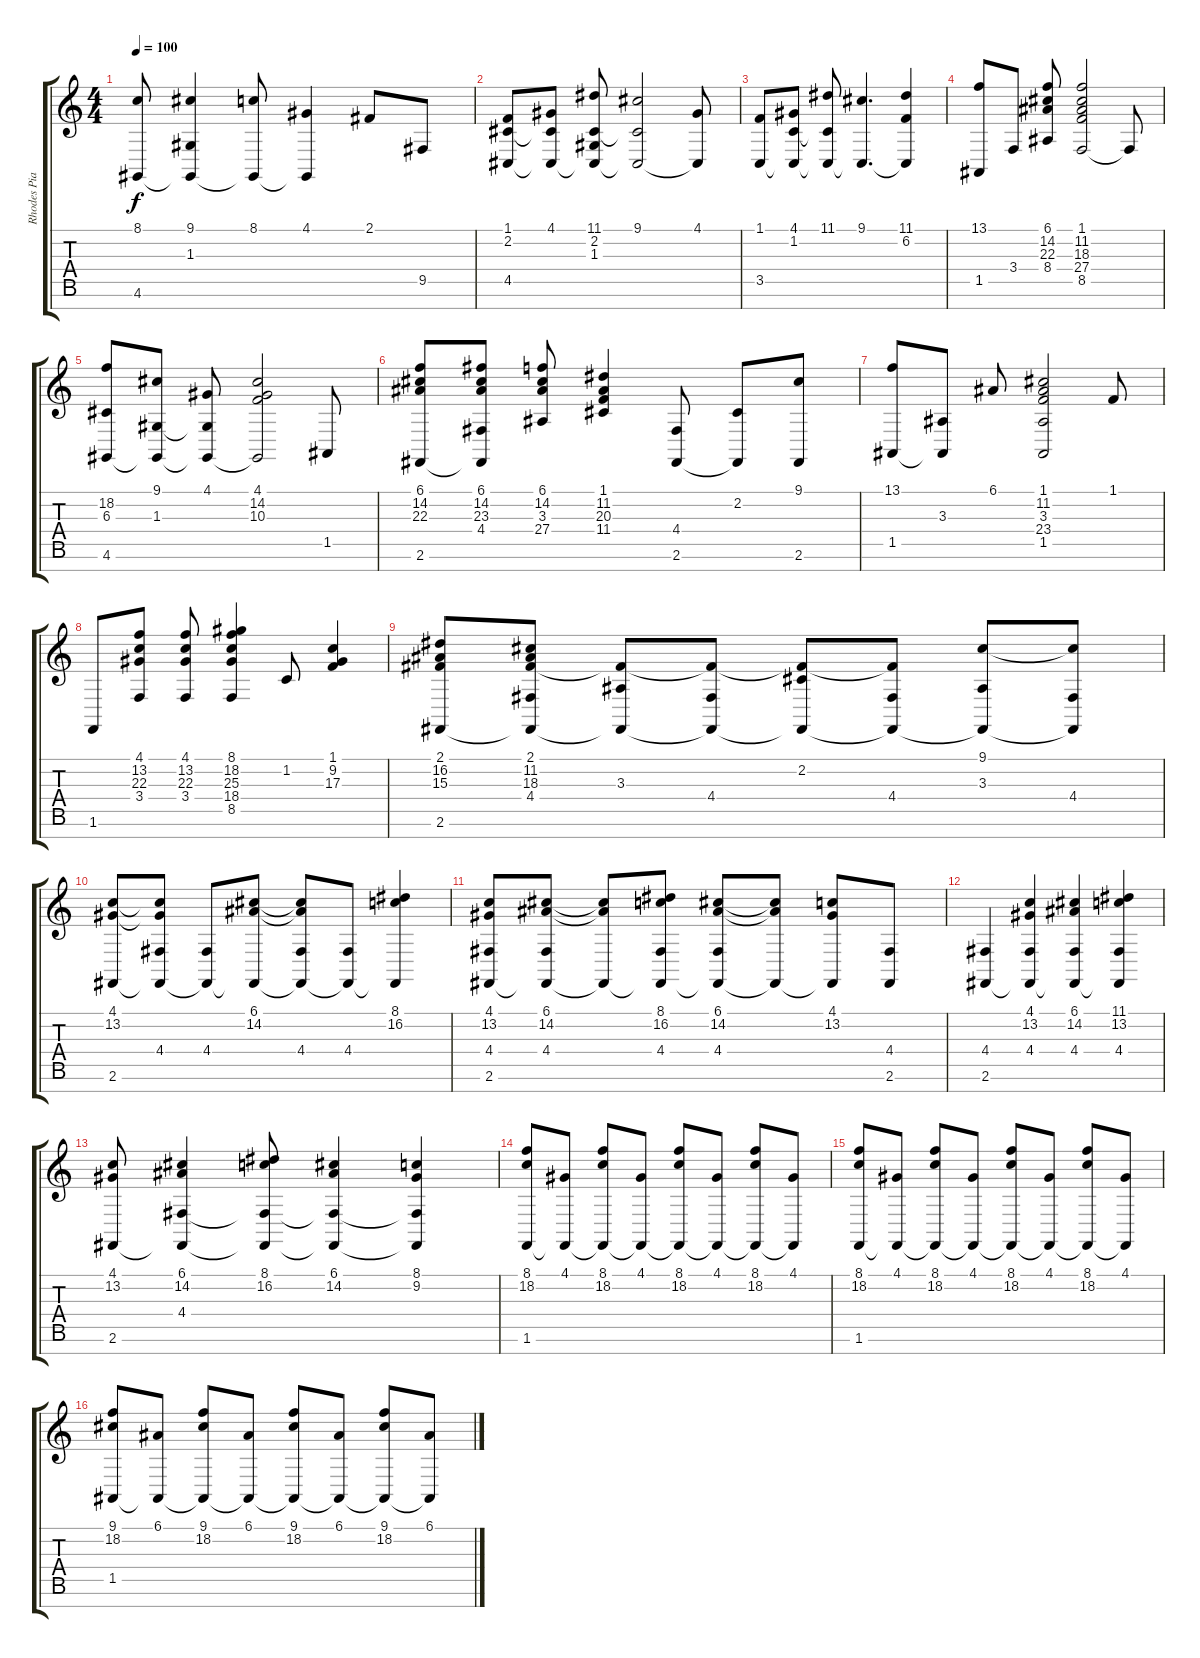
\track ("Rhodes Piano" "Rhodes Pia") {instrument electricpiano1}
\staff {score tabs}
\tuning (E4 B3 G3 D3 A2 E2 B1) {hide}
\ts (4 4)
\tempo 100
\clef g2
\ks c
(8.1 4.6).8{dy f} (9.1 1.3 4.6{t}).4 (8.1 4.6{t}).8 (4.1 4.6{t}).4 2.1.8 9.5.8 |
(1.1 2.2 4.5).8 (4.1 2.2{t} 4.5{t}).8 (11.1 2.2 1.3 4.5{t}).8 (9.1 2.2{t} 4.5{t}).2 (4.1 4.5{t}).8 |
(1.1 3.5).8 (4.1 1.2 3.5{t}).8 (11.1 1.2{t} 3.5{t}).8 (9.1 3.5{t}).4{d} (11.1 6.2 3.5{t}).4 |
(13.1 1.5).8 3.4.8 (6.1 14.2 22.3 8.4).8 (1.1 11.2 18.3 27.4 8.5).2 8.5{t}.8 |
(18.2 6.3 4.6).8 (9.1 1.3 4.6{t}).8 (4.1 1.3{t} 4.6{t}).8 (4.1 14.2 10.3 4.6{t}).2 1.5.8 |
(6.1 14.2 22.3 2.6).8 (6.1 14.2 23.3 4.4 2.6{t}).8 (6.1 14.2 3.3 27.4).8 (1.1 11.2 20.3 11.4).4 (4.4 2.6).8 (2.2 2.6{t}).8 (9.1 2.6).8 |
(13.1 1.5).8 (3.3 1.5{t}).8 6.1.8 (1.1 11.2 3.3 23.4 1.5).2 1.1.8 |
1.6.8 (4.1 13.2 22.3 3.4).8 (4.1 13.2 22.3 3.4).8 (8.1 18.2 25.3 18.4 8.5).4 1.2.8 (1.1 9.2 17.3).4 |
(2.1 16.2 15.3 2.6).8 (2.1 11.2 18.3 4.4 2.6{t}).8 (2.1{t} 3.3 2.6{t}).8 (2.1{t} 4.4 2.6{t}).8 (2.1{t} 2.2 2.6{t}).8 (2.1{t} 4.4 2.6{t}).8 (9.1 3.3 2.6{t}).8 (9.1{t} 4.4 2.6{t}).8 |
(4.1 13.2 2.6).8 (4.1{t} 13.2{t} 4.4 2.6{t}).8 (4.4 2.6{t}).8 (6.1 14.2 2.6{t}).8 (6.1{t} 14.2{t} 4.4 2.6{t}).8 (4.4 2.6{t}).8 (8.1 16.2 2.6{t}).4 |
(4.1 13.2 4.4 2.6).8 (6.1 14.2 4.4 2.6{t}).8 (6.1{t} 14.2{t} 2.6{t}).8 (8.1 16.2 4.4 2.6{t}).8 (6.1 14.2 4.4 2.6{t}).8 (6.1{t} 14.2{t} 2.6{t}).8 (4.1 13.2 2.6{t}).8 (4.4 2.6).8 |
(4.4 2.6).4 (4.1 13.2 4.4 2.6{t}).4 (6.1 14.2 4.4 2.6{t}).4 (11.1 13.2 4.4 2.6{t}).4 |
(4.1 13.2 2.6).8 (6.1 14.2 4.4 2.6{t}).4 (8.1 16.2 4.4{t} 2.6{t}).8 (6.1 14.2 4.4{t} 2.6{t}).4 (8.1 9.2 4.4{t} 2.6{t}).4 |
(8.1 18.2 1.6).8 (4.1 1.6{t}).8 (8.1 18.2 1.6{t}).8 (4.1 1.6{t}).8 (8.1 18.2 1.6{t}).8 (4.1 1.6{t}).8 (8.1 18.2 1.6{t}).8 (4.1 1.6{t}).8 |
(8.1 18.2 1.6).8 (4.1 1.6{t}).8 (8.1 18.2 1.6{t}).8 (4.1 1.6{t}).8 (8.1 18.2 1.6{t}).8 (4.1 1.6{t}).8 (8.1 18.2 1.6{t}).8 (4.1 1.6{t}).8 |
(9.1 18.2 1.5).8 (6.1 1.5{t}).8 (9.1 18.2 1.5{t}).8 (6.1 1.5{t}).8 (9.1 18.2 1.5{t}).8 (6.1 1.5{t}).8 (9.1 18.2 1.5{t}).8 (6.1 1.5{t}).8
